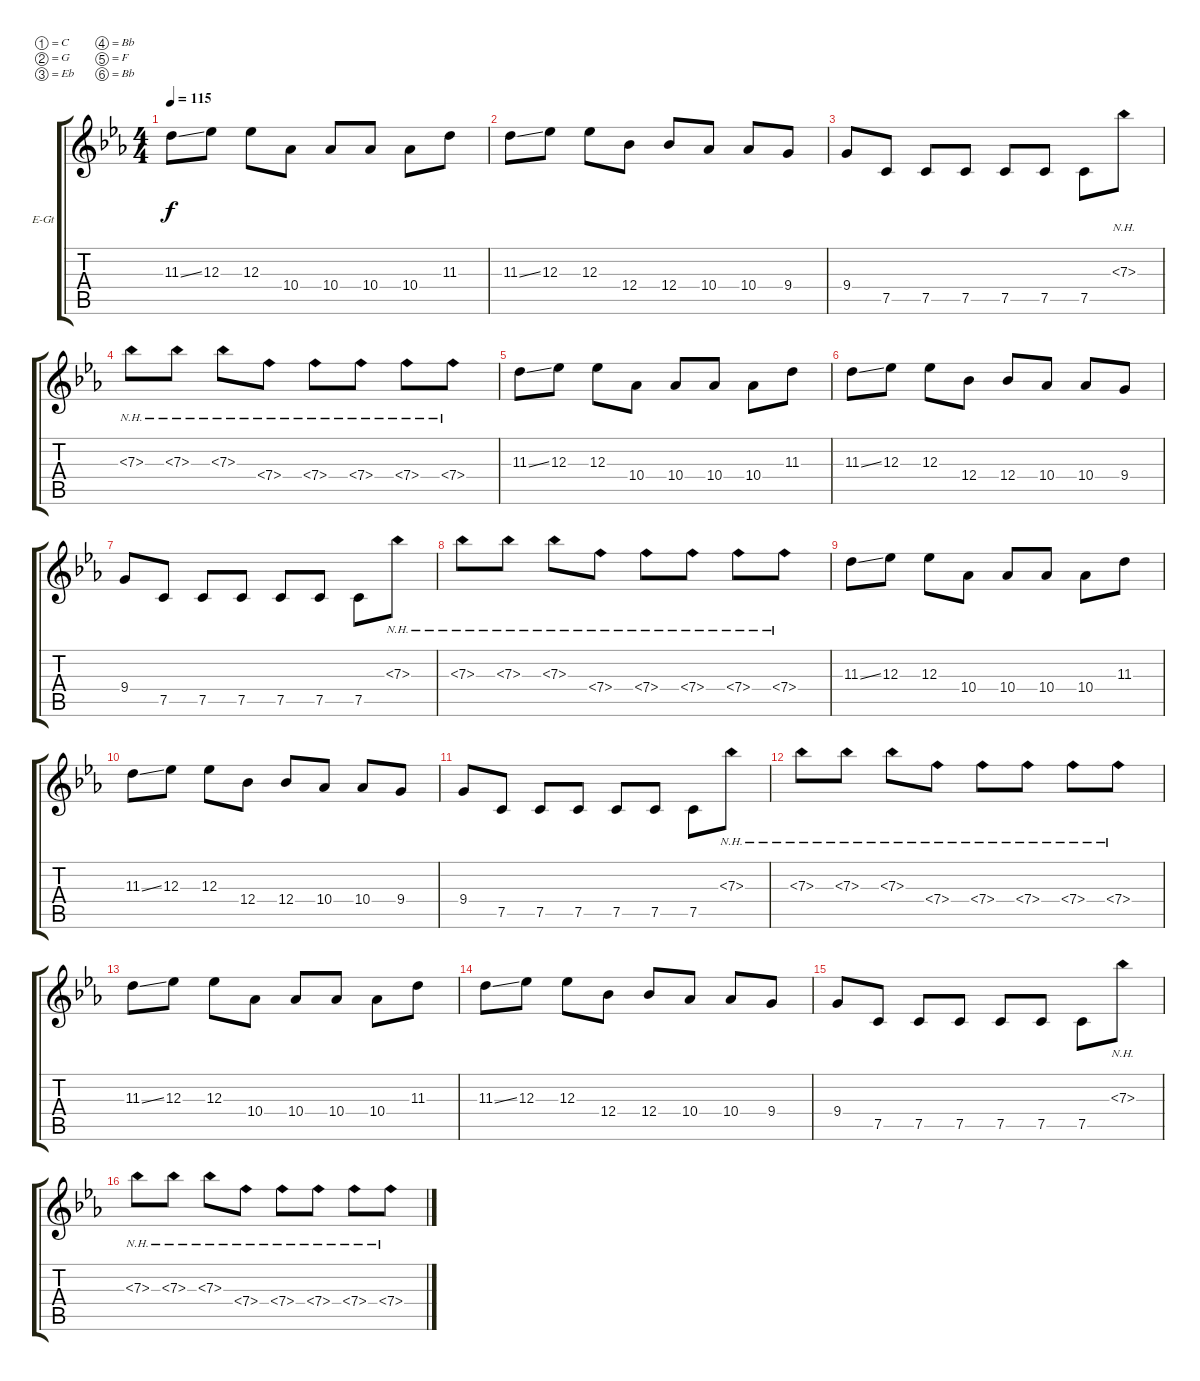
\bracketExtendMode groupsimilarinstruments
\firstSystemTrackNameOrientation horizontal
\otherSystemsTrackNameOrientation horizontal
\track ("Lead 1 " "E-Gt") {instrument distortionguitar}
\staff {score tabs}
\tuning (C4 G3 Eb3 Bb2 F2 Bb1)
\ts (4 4)
\tempo 115
\clef g2
\ks cminor
11.3{ss}.8{dy f} 12.3.8 12.3.8 10.4.8 10.4.8 10.4.8 10.4.8 11.3.8 |
11.3{ss}.8 12.3.8 12.3.8 12.4.8 12.4.8 10.4.8 10.4.8 9.4.8 |
9.4.8 7.5.8 7.5.8 7.5.8 7.5.8 7.5.8 7.5.8 7.3{nh}.8 |
7.3{nh}.8 7.3{nh}.8 7.3{nh}.8 7.4{nh}.8 7.4{nh}.8 7.4{nh}.8 7.4{nh}.8 7.4{nh}.8 |
11.3{ss}.8 12.3.8 12.3.8 10.4.8 10.4.8 10.4.8 10.4.8 11.3.8 |
11.3{ss}.8 12.3.8 12.3.8 12.4.8 12.4.8 10.4.8 10.4.8 9.4.8 |
9.4.8 7.5.8 7.5.8 7.5.8 7.5.8 7.5.8 7.5.8 7.3{nh}.8 |
7.3{nh}.8 7.3{nh}.8 7.3{nh}.8 7.4{nh}.8 7.4{nh}.8 7.4{nh}.8 7.4{nh}.8 7.4{nh}.8 |
11.3{ss}.8 12.3.8 12.3.8 10.4.8 10.4.8 10.4.8 10.4.8 11.3.8 |
11.3{ss}.8 12.3.8 12.3.8 12.4.8 12.4.8 10.4.8 10.4.8 9.4.8 |
9.4.8 7.5.8 7.5.8 7.5.8 7.5.8 7.5.8 7.5.8 7.3{nh}.8 |
7.3{nh}.8 7.3{nh}.8 7.3{nh}.8 7.4{nh}.8 7.4{nh}.8 7.4{nh}.8 7.4{nh}.8 7.4{nh}.8 |
11.3{ss}.8 12.3.8 12.3.8 10.4.8 10.4.8 10.4.8 10.4.8 11.3.8 |
11.3{ss}.8 12.3.8 12.3.8 12.4.8 12.4.8 10.4.8 10.4.8 9.4.8 |
9.4.8 7.5.8 7.5.8 7.5.8 7.5.8 7.5.8 7.5.8 7.3{nh}.8 |
7.3{nh}.8 7.3{nh}.8 7.3{nh}.8 7.4{nh}.8 7.4{nh}.8 7.4{nh}.8 7.4{nh}.8 7.4{nh}.8
